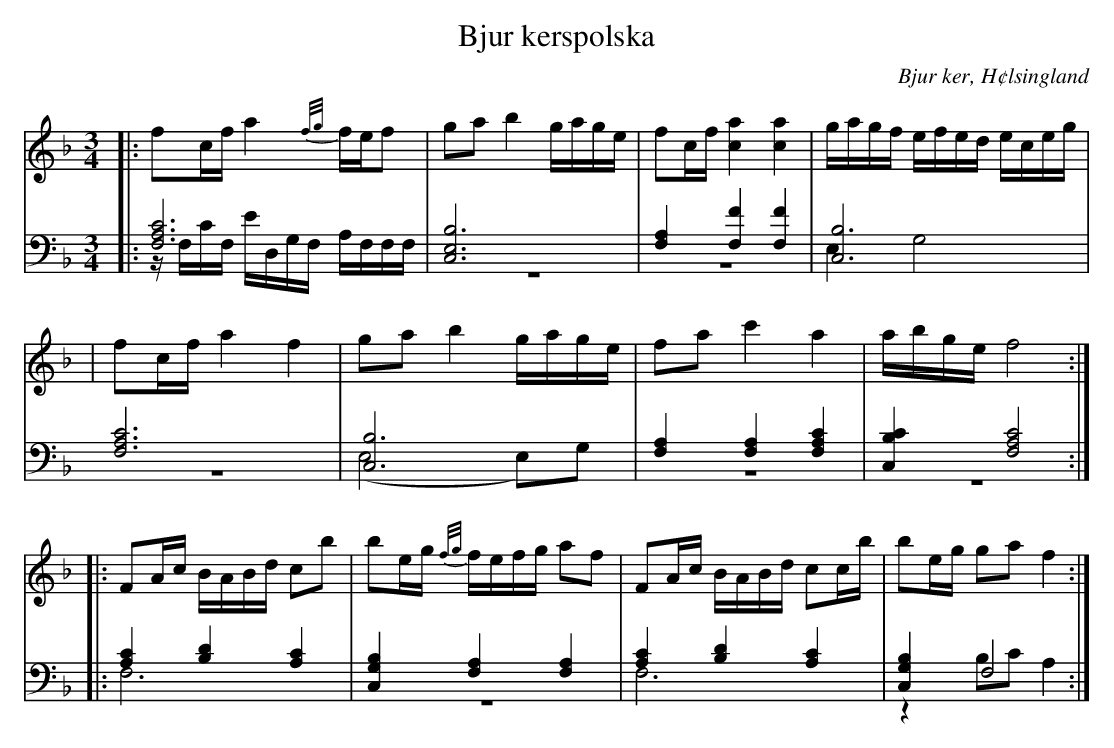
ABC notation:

X:1
T: Bjur kerspolska
O: Bjur ker, H¢lsingland
M: 3/4
L: 1/8
K: F
V:1
V:2
V:3 merge
V: 1
|:fc/f/ a2 {f/g/}f/e/f|ga b2 g/a/g/e/|fc/f/ [c2a2] [c2a2]|g/a/g/f/ e/f/e/d/ e/c/e/g/|
|fc/f/ a2 f2|ga b2 g/a/g/e/|fa c'2 a2| a/b/g/e/ f4:|
|:FA/c/ B/A/B/d/ cb|be/g/ {f/g/}f/e/f/g/ af|FA/c/ B/A/B/d/ cc/b/|be/g/ ga f2:|
V:2 clef=bass
|:[F,6A,6C6]|[C,6E,6B,6]|[F,2A,2] [F,2F2] [F,2F2]|[C,6B,6]|
[F,6A,6C6]|[C,6B,6]|[F,2A,2] [F,2A,2] [F,2A,2C2]|[C,2B,2C2] [F,4A,4C4]:|
 |:[A,2C2] [B,2D2] [A,2C2]|[C,2G,2B,2] [F,2A,2] [F,2A,2]|[A,2C2] [B,2D2] [A,2C2]|[C,2G,2B,2] F,4 :|
V:3 clef=bass
 |:z/F,/C/F,/ E/D,/G,/F,/ A,/F,/F,/F,/|z6|z6|E,2 G,4|
 |z6|(E,4 E,)G,|z6|z6:|
|:F,6|z6|F,6|z2 B,C A,2:|
